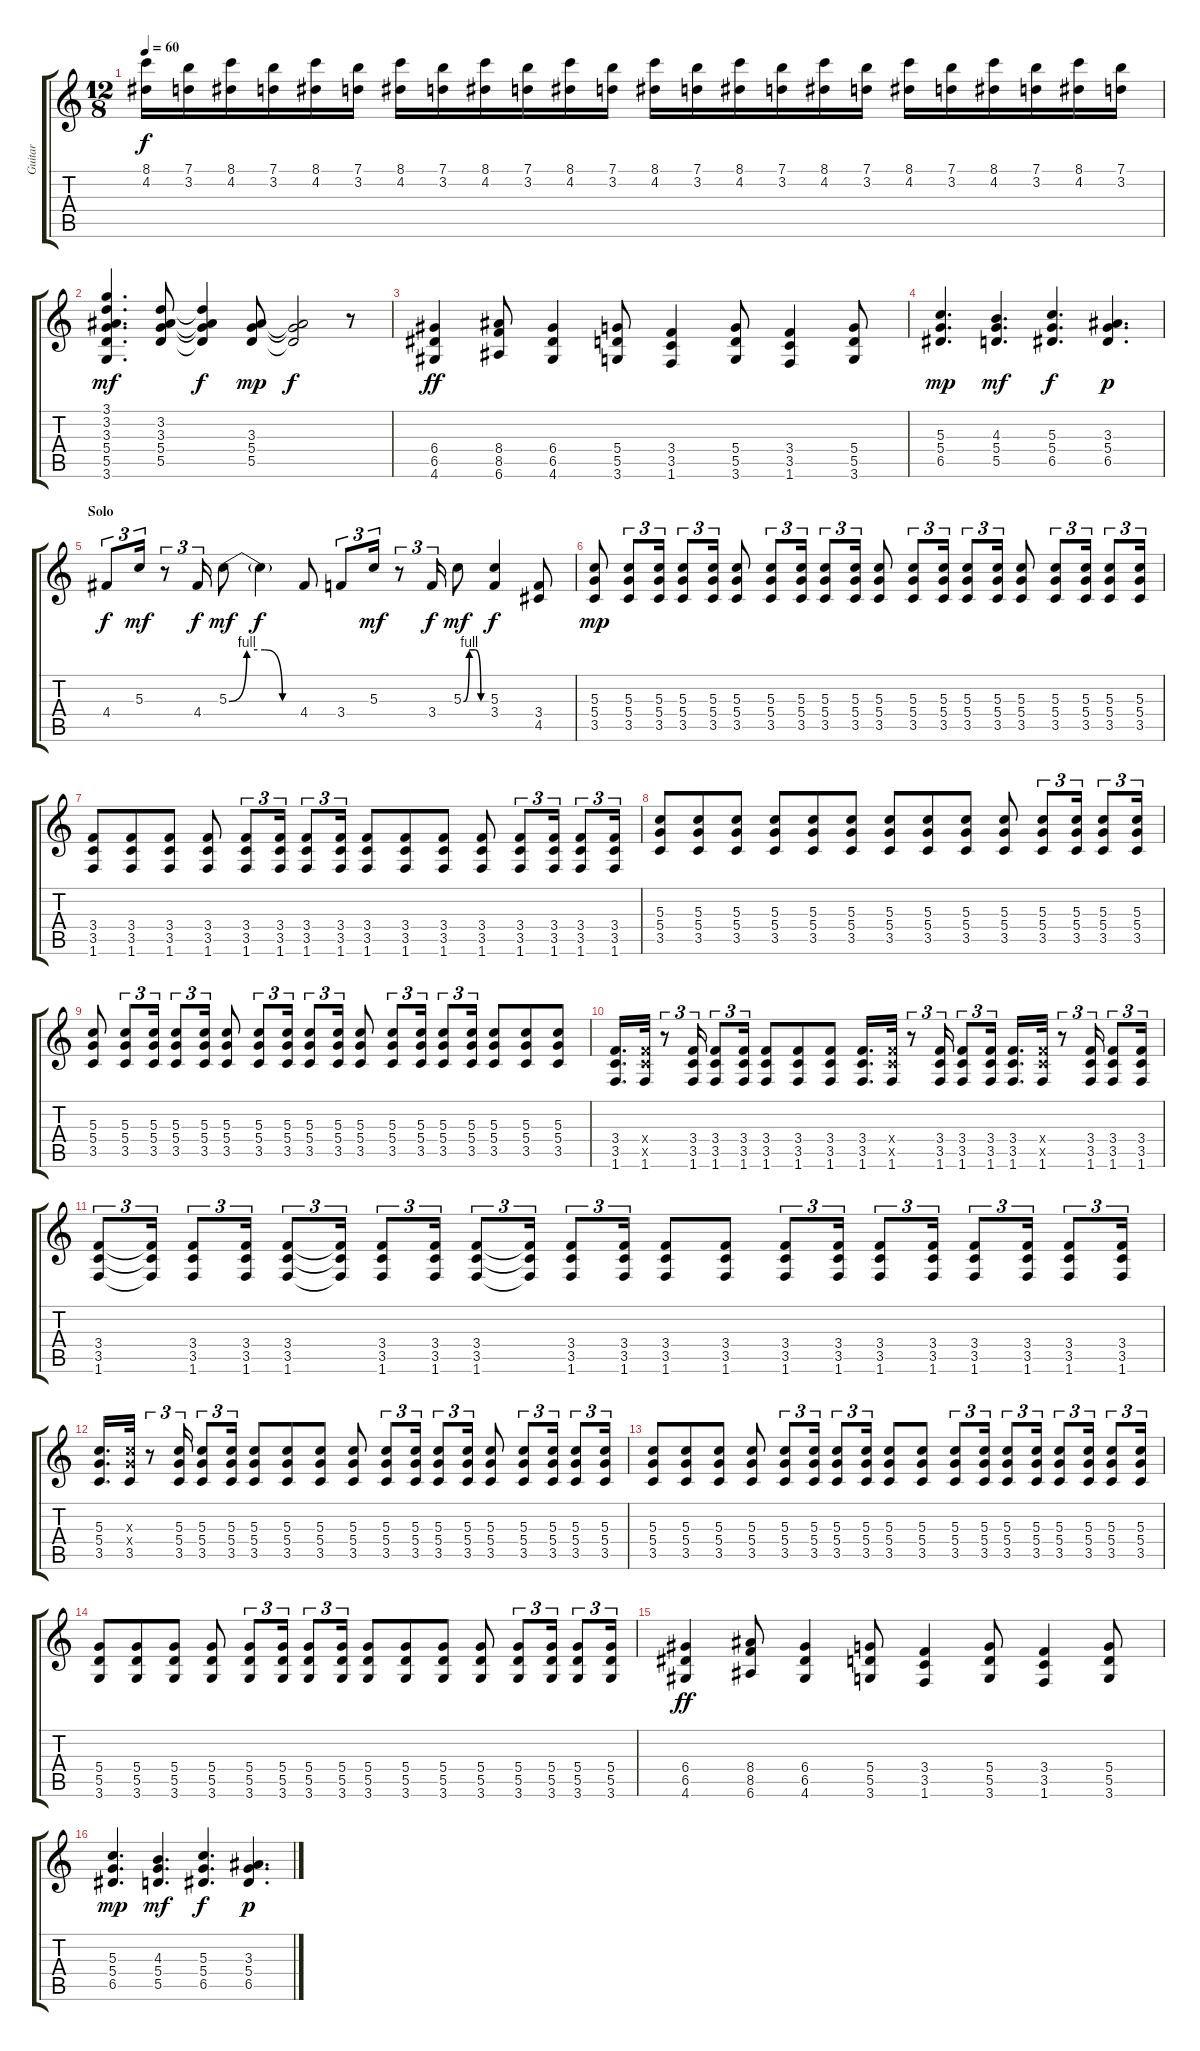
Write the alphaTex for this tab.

\track ("Guitar" "Guitar") {instrument distortionguitar}
\staff {score tabs}
\tuning (E4 B3 G3 D3 A2 E2) {hide}
\ts (12 8)
\tempo 60
\clef g2
\ks c
(8.1 4.2).16{dy f} (7.1 3.2).16 (8.1 4.2).16 (7.1 3.2).16 (8.1 4.2).16 (7.1 3.2).16 (8.1 4.2).16 (7.1 3.2).16 (8.1 4.2).16 (7.1 3.2).16 (8.1 4.2).16 (7.1 3.2).16 (8.1 4.2).16 (7.1 3.2).16 (8.1 4.2).16 (7.1 3.2).16 (8.1 4.2).16 (7.1 3.2).16 (8.1 4.2).16 (7.1 3.2).16 (8.1 4.2).16 (7.1 3.2).16 (8.1 4.2).16 (7.1 3.2).16 |
(3.1 3.2 3.3 5.4 5.5 3.6).4{d dy mf} (3.2 3.3 5.4 5.5).8 (3.2{t} 3.3{t} 5.4{t} 5.5{t}).4{dy f} (3.3 5.4 5.5).8{dy mp} (3.3{t} 5.4{t} 5.5{t}).2{dy f} r.8 |
(6.4 6.5 4.6).4{dy ff} (8.4 8.5 6.6).8 (6.4 6.5 4.6).4 (5.4 5.5 3.6).8 (3.4 3.5 1.6).4 (5.4 5.5 3.6).8 (3.4 3.5 1.6).4 (5.4 5.5 3.6).8 |
(5.3 5.4 6.5).4{d dy mp} (4.3 5.4 5.5).4{d dy mf} (5.3 5.4 6.5).4{d dy f} (3.3 5.4 6.5).4{d dy p} |
\section ("" "Solo")
4.4.8{tu (3 2) dy f} 5.3.16{tu (3 2) dy mf} r.8{tu (3 2)} 4.4.16{tu (3 2) dy f} 5.3{be (custom 0 0 15 4 30 4 45 0 60 0)}.8{dy mf} 5.3{t}.4{dy f} 4.4.8 3.4.8{tu (3 2)} 5.3.16{tu (3 2) dy mf} r.8{tu (3 2)} 3.4.16{tu (3 2) dy f} 5.3{be (custom 0 0 15 4 30 4 45 0 60 0)}.8{dy mf} (5.3 3.4).4{dy f} (3.4 4.5).8 |
(5.3 5.4 3.5).8{dy mp volume 11 instrument overdrivenguitar} (5.3 5.4 3.5).8{tu (3 2)} (5.3 5.4 3.5).16{tu (3 2)} (5.3 5.4 3.5).8{tu (3 2)} (5.3 5.4 3.5).16{tu (3 2)} (5.3 5.4 3.5).8 (5.3 5.4 3.5).8{tu (3 2)} (5.3 5.4 3.5).16{tu (3 2)} (5.3 5.4 3.5).8{tu (3 2)} (5.3 5.4 3.5).16{tu (3 2)} (5.3 5.4 3.5).8 (5.3 5.4 3.5).8{tu (3 2)} (5.3 5.4 3.5).16{tu (3 2)} (5.3 5.4 3.5).8{tu (3 2)} (5.3 5.4 3.5).16{tu (3 2)} (5.3 5.4 3.5).8 (5.3 5.4 3.5).8{tu (3 2)} (5.3 5.4 3.5).16{tu (3 2)} (5.3 5.4 3.5).8{tu (3 2)} (5.3 5.4 3.5).16{tu (3 2)} |
(3.4 3.5 1.6).8 (3.4 3.5 1.6).8 (3.4 3.5 1.6).8 (3.4 3.5 1.6).8 (3.4 3.5 1.6).8{tu (3 2)} (3.4 3.5 1.6).16{tu (3 2)} (3.4 3.5 1.6).8{tu (3 2)} (3.4 3.5 1.6).16{tu (3 2)} (3.4 3.5 1.6).8 (3.4 3.5 1.6).8 (3.4 3.5 1.6).8 (3.4 3.5 1.6).8 (3.4 3.5 1.6).8{tu (3 2)} (3.4 3.5 1.6).16{tu (3 2)} (3.4 3.5 1.6).8{tu (3 2)} (3.4 3.5 1.6).16{tu (3 2)} |
(5.3 5.4 3.5).8 (5.3 5.4 3.5).8 (5.3 5.4 3.5).8 (5.3 5.4 3.5).8 (5.3 5.4 3.5).8 (5.3 5.4 3.5).8 (5.3 5.4 3.5).8 (5.3 5.4 3.5).8 (5.3 5.4 3.5).8 (5.3 5.4 3.5).8 (5.3 5.4 3.5).8{tu (3 2)} (5.3 5.4 3.5).16{tu (3 2)} (5.3 5.4 3.5).8{tu (3 2)} (5.3 5.4 3.5).16{tu (3 2)} |
(5.3 5.4 3.5).8 (5.3 5.4 3.5).8{tu (3 2)} (5.3 5.4 3.5).16{tu (3 2)} (5.3 5.4 3.5).8{tu (3 2)} (5.3 5.4 3.5).16{tu (3 2)} (5.3 5.4 3.5).8 (5.3 5.4 3.5).8{tu (3 2)} (5.3 5.4 3.5).16{tu (3 2)} (5.3 5.4 3.5).8{tu (3 2)} (5.3 5.4 3.5).16{tu (3 2)} (5.3 5.4 3.5).8 (5.3 5.4 3.5).8{tu (3 2)} (5.3 5.4 3.5).16{tu (3 2)} (5.3 5.4 3.5).8{tu (3 2)} (5.3 5.4 3.5).16{tu (3 2)} (5.3 5.4 3.5).8 (5.3 5.4 3.5).8 (5.3 5.4 3.5).8 |
(3.4 3.5 1.6).16{d} (3.4{x} 3.5{x} 1.6).32 r.8{tu (3 2)} (3.4 3.5 1.6).16{tu (3 2)} (3.4 3.5 1.6).8{tu (3 2)} (3.4 3.5 1.6).16{tu (3 2)} (3.4 3.5 1.6).8 (3.4 3.5 1.6).8 (3.4 3.5 1.6).8 (3.4 3.5 1.6).16{d} (3.4{x} 3.5{x} 1.6).32 r.8{tu (3 2)} (3.4 3.5 1.6).16{tu (3 2)} (3.4 3.5 1.6).8{tu (3 2)} (3.4 3.5 1.6).16{tu (3 2)} (3.4 3.5 1.6).16{d} (3.4{x} 3.5{x} 1.6).32 r.8{tu (3 2)} (3.4 3.5 1.6).16{tu (3 2)} (3.4 3.5 1.6).8{tu (3 2)} (3.4 3.5 1.6).16{tu (3 2)} |
(3.4 3.5 1.6).8{tu (3 2)} (3.4{t} 3.5{t} 1.6{t}).16{tu (3 2)} (3.4 3.5 1.6).8{tu (3 2)} (3.4 3.5 1.6).16{tu (3 2)} (3.4 3.5 1.6).8{tu (3 2)} (3.4{t} 3.5{t} 1.6{t}).16{tu (3 2)} (3.4 3.5 1.6).8{tu (3 2)} (3.4 3.5 1.6).16{tu (3 2)} (3.4 3.5 1.6).8{tu (3 2)} (3.4{t} 3.5{t} 1.6{t}).16{tu (3 2)} (3.4 3.5 1.6).8{tu (3 2)} (3.4 3.5 1.6).16{tu (3 2)} (3.4 3.5 1.6).8 (3.4 3.5 1.6).8 (3.4 3.5 1.6).8{tu (3 2)} (3.4 3.5 1.6).16{tu (3 2)} (3.4 3.5 1.6).8{tu (3 2)} (3.4 3.5 1.6).16{tu (3 2)} (3.4 3.5 1.6).8{tu (3 2)} (3.4 3.5 1.6).16{tu (3 2)} (3.4 3.5 1.6).8{tu (3 2)} (3.4 3.5 1.6).16{tu (3 2)} |
(5.3 5.4 3.5).16{d} (5.3{x} 5.4{x} 3.5).32 r.8{tu (3 2)} (5.3 5.4 3.5).16{tu (3 2)} (5.3 5.4 3.5).8{tu (3 2)} (5.3 5.4 3.5).16{tu (3 2)} (5.3 5.4 3.5).8 (5.3 5.4 3.5).8 (5.3 5.4 3.5).8 (5.3 5.4 3.5).8 (5.3 5.4 3.5).8{tu (3 2)} (5.3 5.4 3.5).16{tu (3 2)} (5.3 5.4 3.5).8{tu (3 2)} (5.3 5.4 3.5).16{tu (3 2)} (5.3 5.4 3.5).8 (5.3 5.4 3.5).8{tu (3 2)} (5.3 5.4 3.5).16{tu (3 2)} (5.3 5.4 3.5).8{tu (3 2)} (5.3 5.4 3.5).16{tu (3 2)} |
(5.3 5.4 3.5).8 (5.3 5.4 3.5).8 (5.3 5.4 3.5).8 (5.3 5.4 3.5).8 (5.3 5.4 3.5).8{tu (3 2)} (5.3 5.4 3.5).16{tu (3 2)} (5.3 5.4 3.5).8{tu (3 2)} (5.3 5.4 3.5).16{tu (3 2)} (5.3 5.4 3.5).8 (5.3 5.4 3.5).8 (5.3 5.4 3.5).8{tu (3 2)} (5.3 5.4 3.5).16{tu (3 2)} (5.3 5.4 3.5).8{tu (3 2)} (5.3 5.4 3.5).16{tu (3 2)} (5.3 5.4 3.5).8{tu (3 2)} (5.3 5.4 3.5).16{tu (3 2)} (5.3 5.4 3.5).8{tu (3 2)} (5.3 5.4 3.5).16{tu (3 2)} |
(5.4 5.5 3.6).8 (5.4 5.5 3.6).8 (5.4 5.5 3.6).8 (5.4 5.5 3.6).8 (5.4 5.5 3.6).8{tu (3 2)} (5.4 5.5 3.6).16{tu (3 2)} (5.4 5.5 3.6).8{tu (3 2)} (5.4 5.5 3.6).16{tu (3 2)} (5.4 5.5 3.6).8 (5.4 5.5 3.6).8 (5.4 5.5 3.6).8 (5.4 5.5 3.6).8 (5.4 5.5 3.6).8{tu (3 2)} (5.4 5.5 3.6).16{tu (3 2)} (5.4 5.5 3.6).8{tu (3 2)} (5.4 5.5 3.6).16{tu (3 2)} |
(6.4 6.5 4.6).4{dy ff volume 13} (8.4 8.5 6.6).8 (6.4 6.5 4.6).4 (5.4 5.5 3.6).8 (3.4 3.5 1.6).4 (5.4 5.5 3.6).8 (3.4 3.5 1.6).4 (5.4 5.5 3.6).8 |
(5.3 5.4 6.5).4{d dy mp} (4.3 5.4 5.5).4{d dy mf} (5.3 5.4 6.5).4{d dy f} (3.3 5.4 6.5).4{d dy p}
